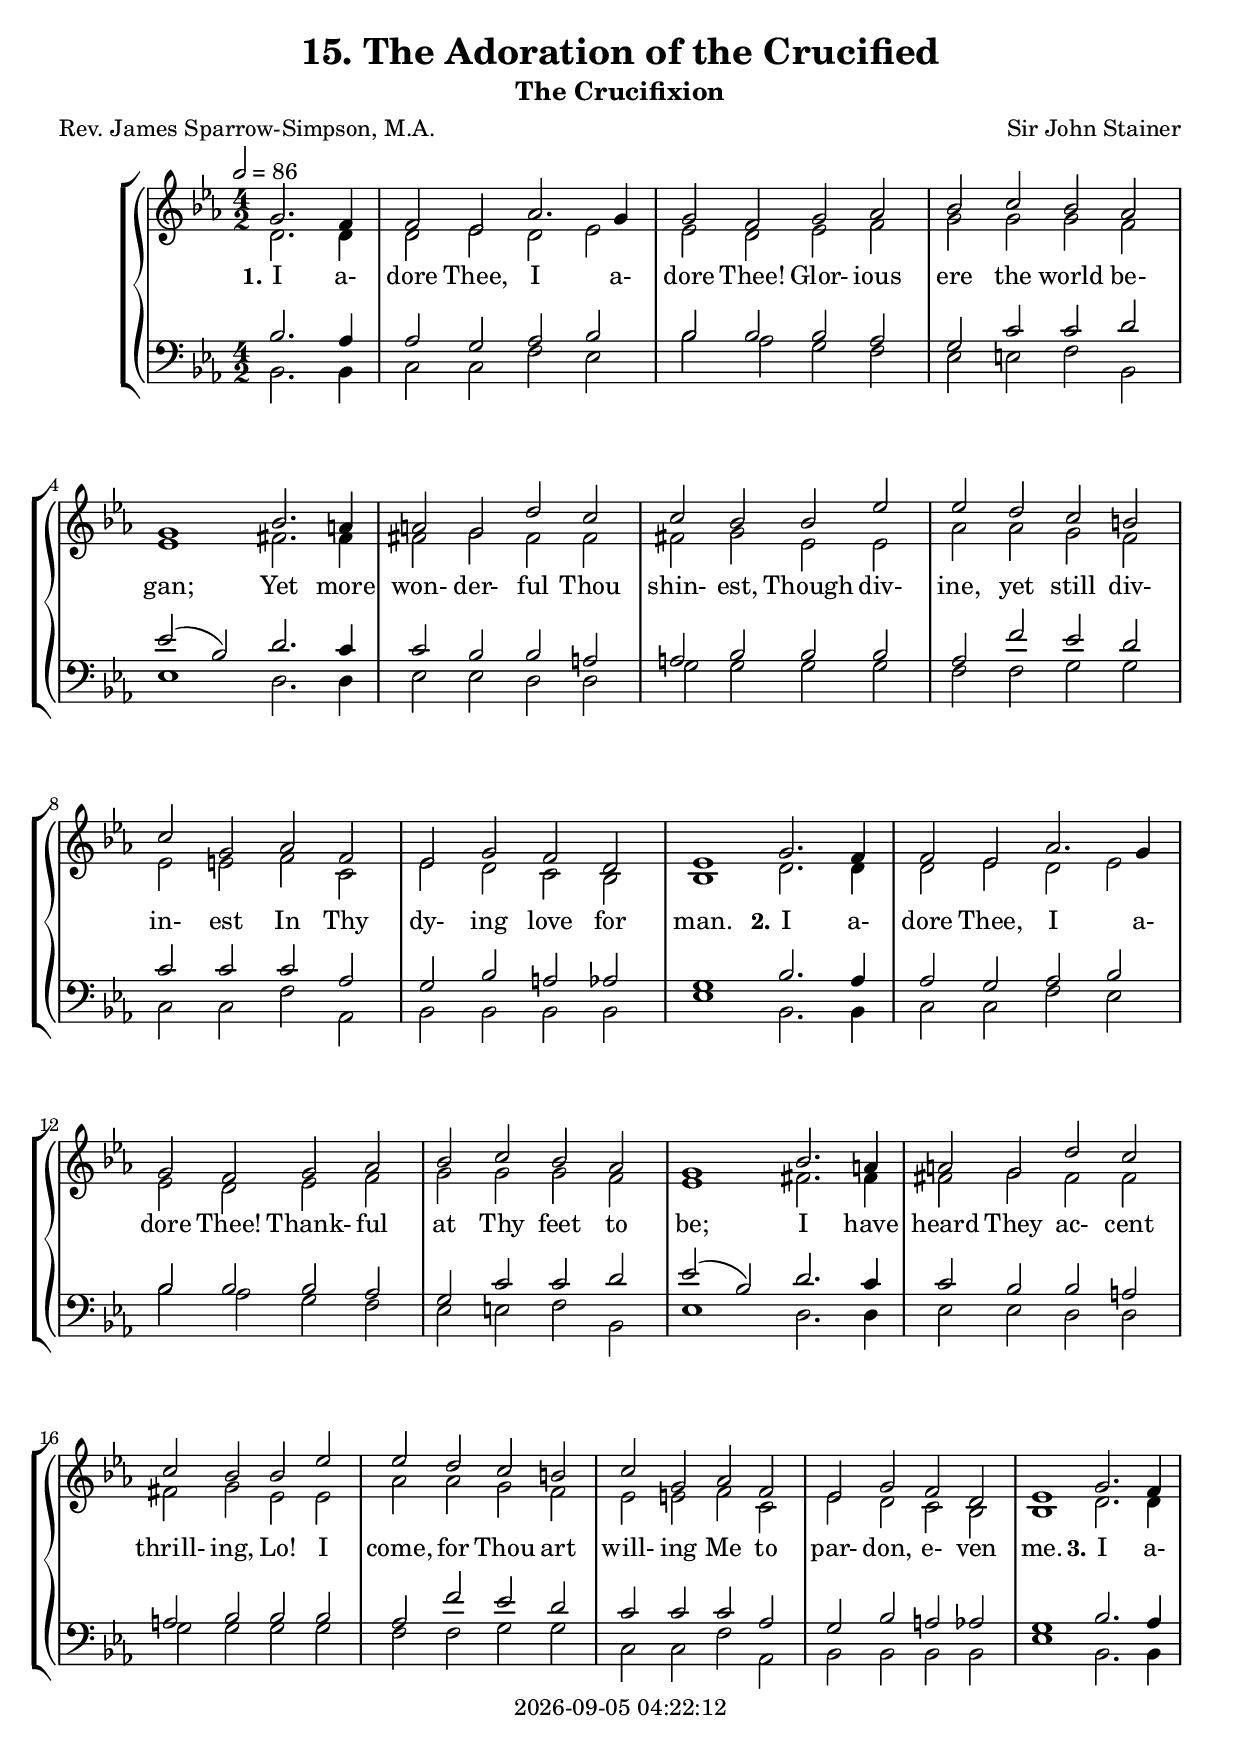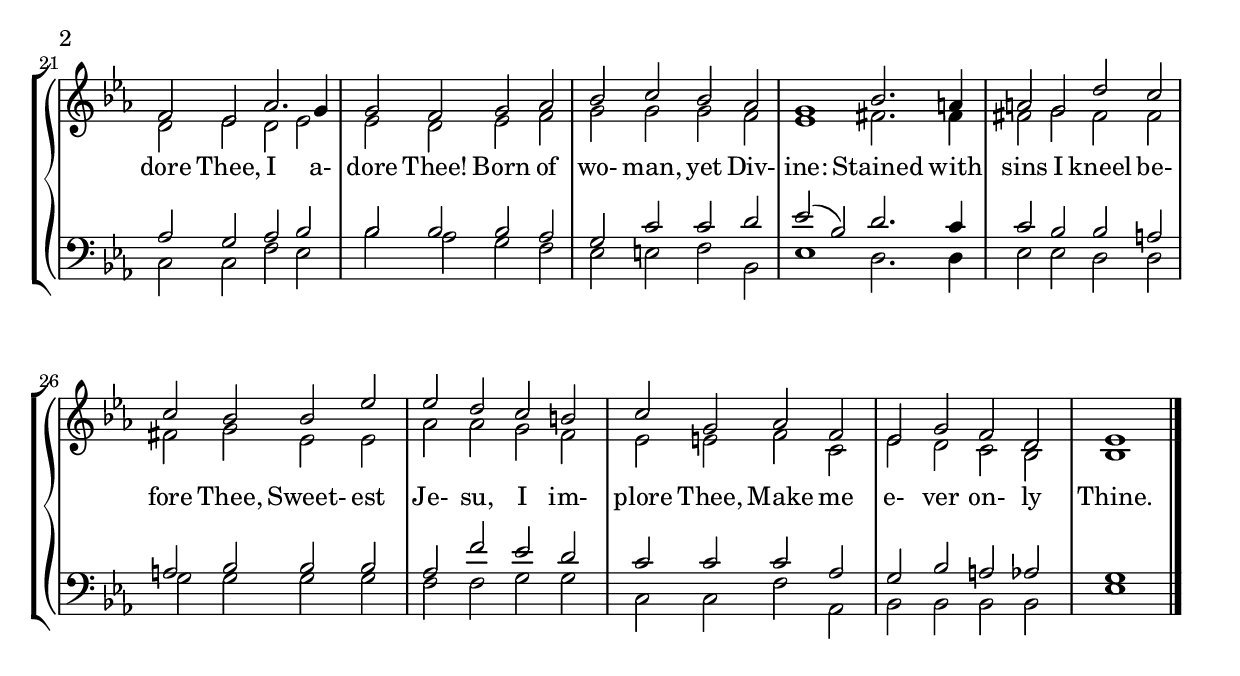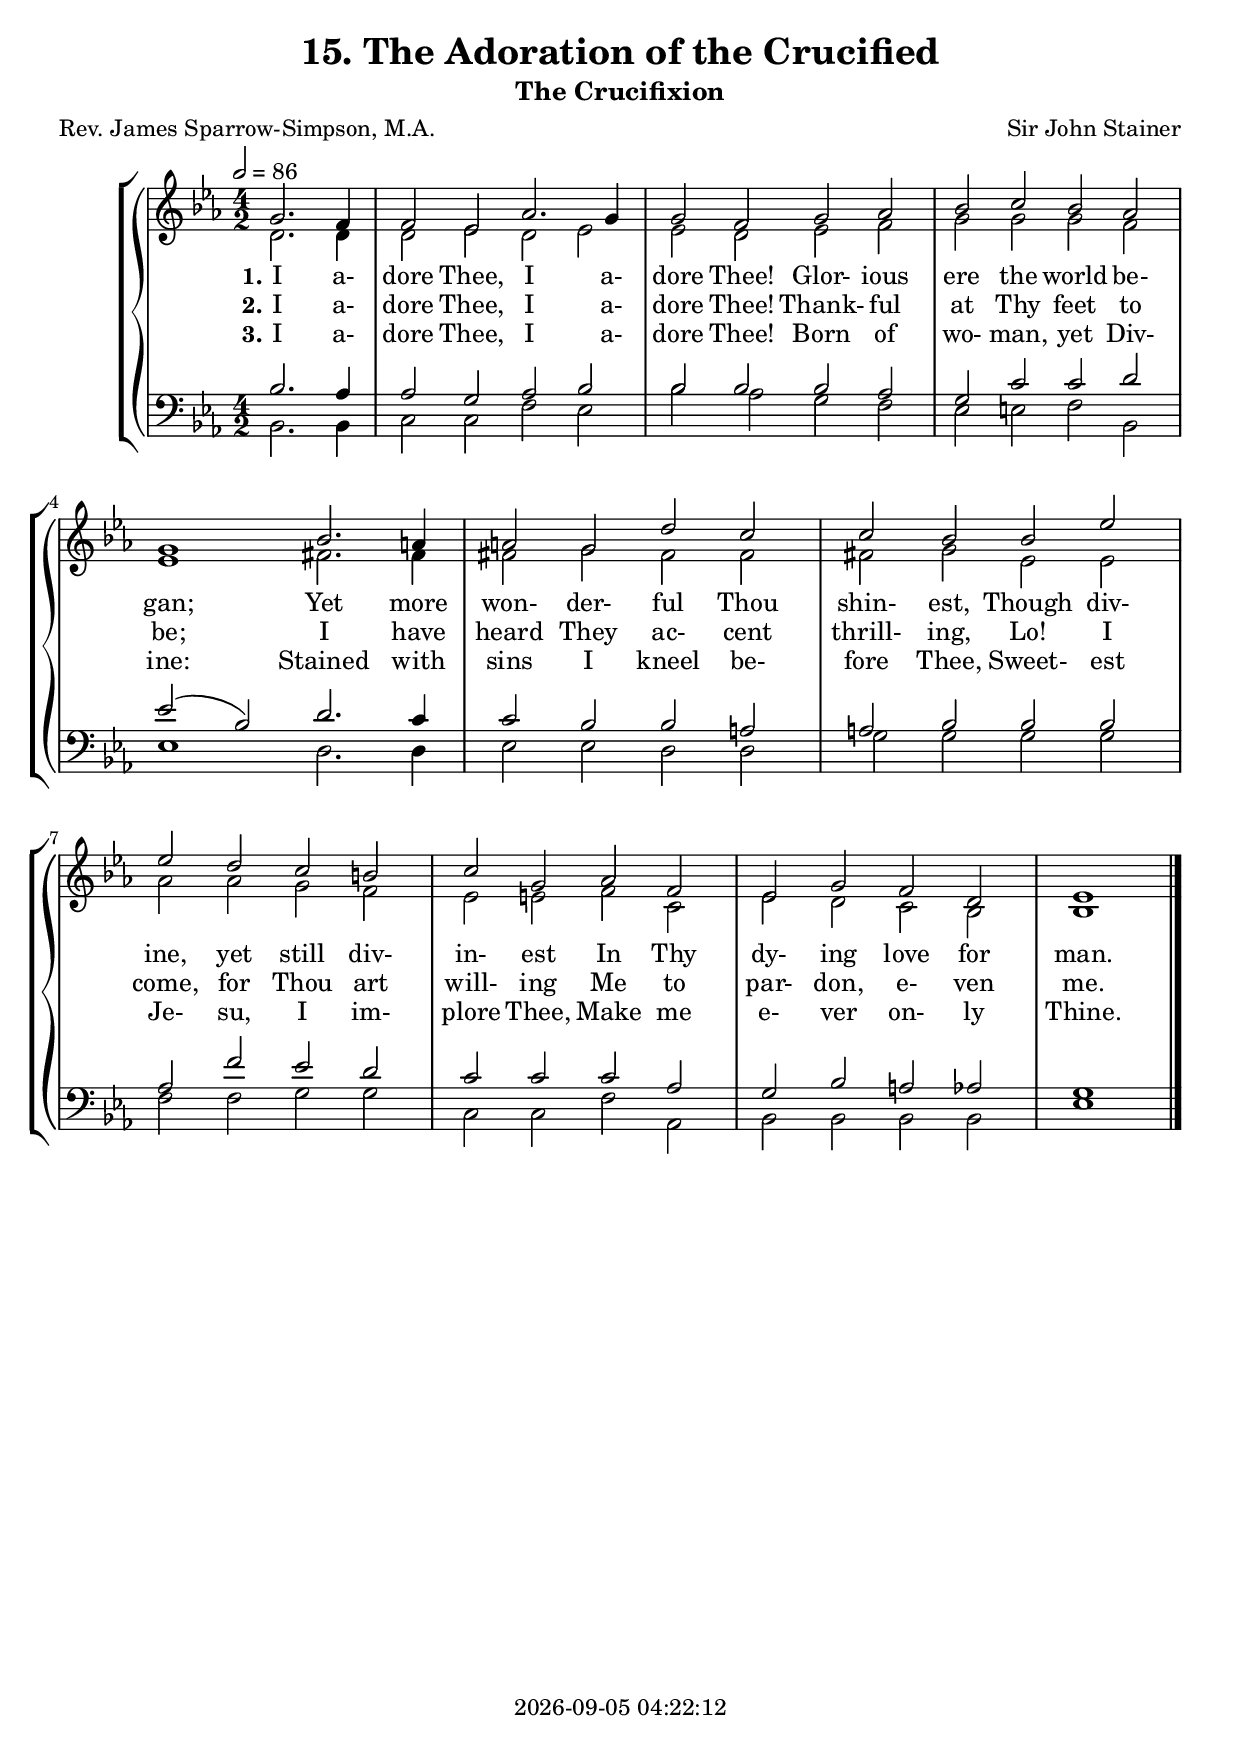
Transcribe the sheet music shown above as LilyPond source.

\version "2.19.82"

today = #(strftime "%Y-%m-%d %H:%M:%S" (localtime (current-time)))

\header {
% centered at top
%  dedication  = "dedication"
  title       = "15. The Adoration of the Crucified"
  subtitle    = "The Crucifixion"
%  subsubtitle = "subsubtitle"
%  instrument  = "instrument"
  
% arrangement of following lines:
%
%  poet    composer
%  meter   arranger
%  piece       opus

  composer    = "Sir John Stainer"
%  arranger    = "arranger"
%  opus        = "opus"

  poet        = "Rev. James Sparrow-Simpson, M.A."
%  meter       = "meter"
%  piece       = "piece"

% centered at bottom
% tagline     = "tagline" % default lilypond version
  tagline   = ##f
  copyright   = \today
}

#(set-global-staff-size 20)

global = {
  \key ees \major
  \time 4/2
  \tempo 2=86
  \partial 1
}

wordsOne = \lyricmode {
  \set stanza = "1."
  I a- dore Thee, I a- dore Thee!
  Glor- ious ere the world be- gan;
  Yet more won- der- ful Thou shin- est,
  Though div- ine, yet still div- in- est
  In Thy dy- ing love for man.
}

wordsTwo = \lyricmode {
  \set stanza = "2."
  I a- dore Thee, I a- dore Thee!
  Thank- ful at Thy feet to be;
  I have heard They ac- cent thrill- ing,
  Lo! I come, for Thou art will- ing
  Me to par- don, e- ven me.
}

wordsThree = \lyricmode {
  \set stanza = "3."
  I a- dore Thee, I a- dore Thee!
  Born of wo- man, yet Div- ine:
  Stained with sins I kneel be- fore Thee,
  Sweet- est Je- su, I im- plore Thee,
  Make me e- ver on- ly Thine.
}

soprano = \relative c'' {
  \repeat volta 3 {
    g2. f4
    f2 ees aes2. g4
    g2 f g aes
    bes2 c bes aes
    g1 bes2. a4
    a2 g d' c
    c2 bes bes ees
    ees2 d c b
    c2 g aes f
    ees2 g f d
    ees1
  }
}

alto = \relative c' {
  \repeat volta 3 {
    d2. d4
    d2 ees d ees
    ees2 d ees f
    g2 g g f
    ees1 fis2. fis4
    fis2 g fis fis
    fis2 g ees ees
    aes2 aes g f
    ees2 e f c
    ees2 d c bes
    bes1
  }
}

tenor = \relative c' {
  \repeat volta 3 {
    bes2. aes4
    aes2 g aes bes
    bes2 bes bes aes
    g2 c c d
    ees2(bes) d2. c4
    c2 bes bes a
    a2 bes bes bes
    aes2 f' ees d
    c2 c c aes
    g2 bes a aes
    g1
  }
}

bass= \relative c {
  \repeat volta 3 {
    bes2. bes4
    c2 c f ees
    bes'2 aes g f
    ees2 e f bes,
    ees1 d2. d4
    ees2 ees d d
    g2 g g g
    f2 f g g
    c,2 c f aes,
    bes2 bes bes bes
    ees1
  }
}

\book {
  \bookOutputSuffix "3"
  \score {
    \context GrandStaff <<
      <<
        \new ChoirStaff <<
                                % Joint soprano/alto staff
          \new Staff <<
            \new Voice = "soprano" { \global \voiceOne \soprano \bar "|."}
            \new Voice = "alto"    { \global \voiceTwo \alto             }
            \new Lyrics \lyricsto "soprano" { \wordsOne   }
            \new Lyrics \lyricsto "soprano" { \wordsTwo   }
            \new Lyrics \lyricsto "soprano" { \wordsThree }
          >>
                                % Joint tenor/bass staff
          \new Staff <<
            \clef "bass"
%            \new Voice = "tenor" { \global \voiceOne \tenor \tenor }
%            \new Voice = "bass"  { \global \voiceTwo \bass  \bass  }
            \new Voice = "tenor" { \global \voiceOne \tenor  }
            \new Voice = "bass"  { \global \voiceTwo \bass   }
          >>
        >>
      >>
    >>
    \layout {
      indent = 1.5\cm
      \context {
        \Staff \RemoveAllEmptyStaves
      }
    }
  }
}

\book {
  \bookOutputSuffix "1"
  \score {
    \context GrandStaff <<
      <<
        \new ChoirStaff <<
                                % Joint soprano/alto staff
          \new Staff <<
            \new Voice = "soprano" { \global \voiceOne \unfoldRepeats \soprano \bar "|."}
            \new Voice = "alto"    { \global \voiceTwo \unfoldRepeats \alto    }
            \new Lyrics \lyricsto "soprano" { \wordsOne  
                                              \wordsTwo  
                                              \wordsThree
                                            }
          >>
                                % Joint tenor/bass staff
          \new Staff <<
            \clef "bass"
            \new Voice = "tenor" { \global \voiceOne \unfoldRepeats \tenor }
            \new Voice = "bass"  { \global \voiceTwo \unfoldRepeats \bass  }
          >>
        >>
      >>
    >>
    \layout {
      indent = 1.5\cm
      \context {
        \Staff \RemoveAllEmptyStaves
      }
    }
  }
}
